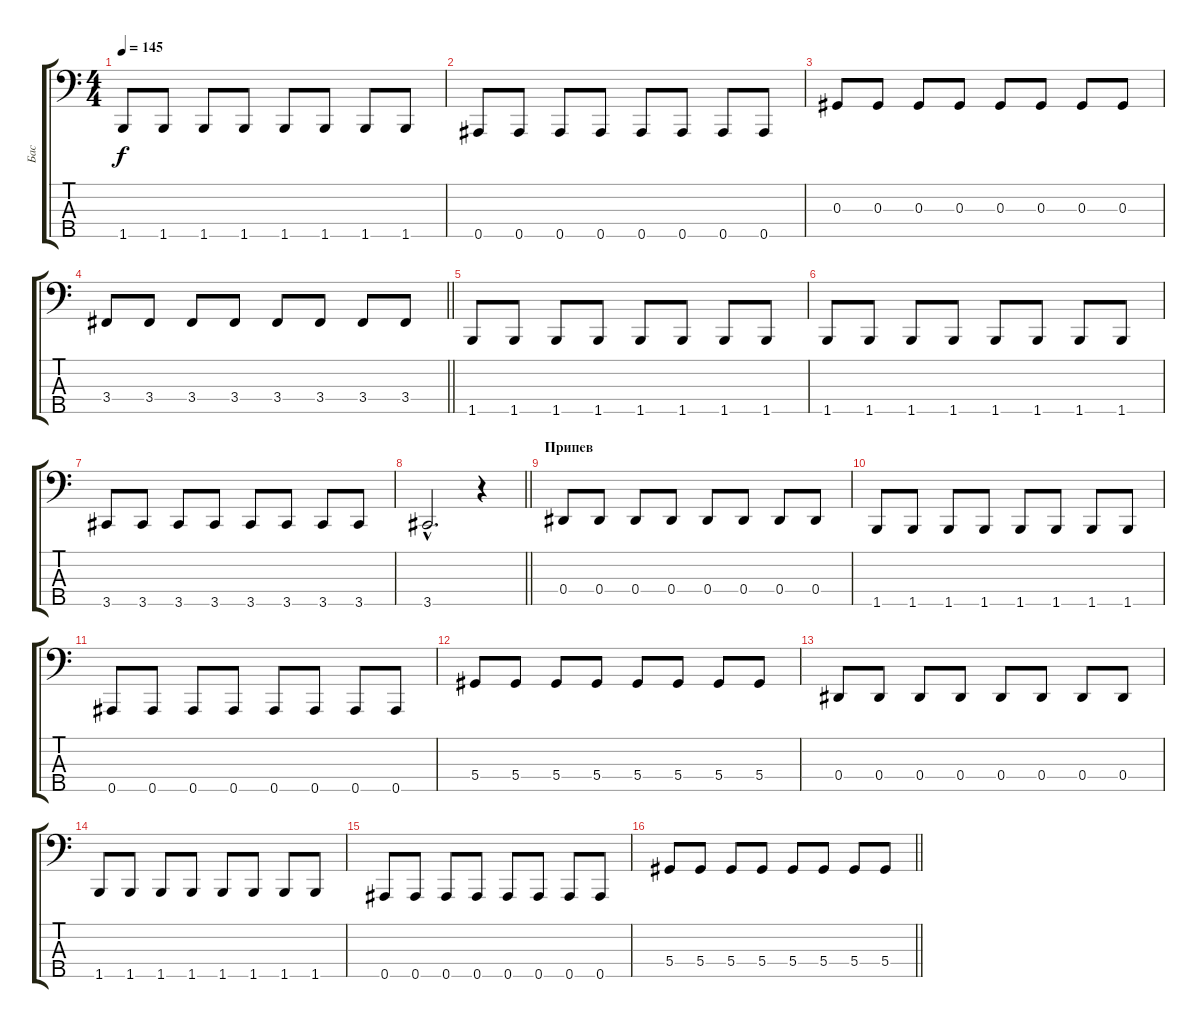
\track ("Бас" "Бас") {instrument electricbasspick}
\staff {score tabs}
\tuning (Gb2 Db2 Ab1 Eb1 Bb0) {hide}
\ts (4 4)
\tempo 145
\clef f4
\ks c
1.5.8{dy f} 1.5.8 1.5.8 1.5.8 1.5.8 1.5.8 1.5.8 1.5.8 |
0.5.8 0.5.8 0.5.8 0.5.8 0.5.8 0.5.8 0.5.8 0.5.8 |
0.3.8 0.3.8 0.3.8 0.3.8 0.3.8 0.3.8 0.3.8 0.3.8 |
\barLineRight lightlight
3.4.8 3.4.8 3.4.8 3.4.8 3.4.8 3.4.8 3.4.8 3.4.8 |
\section ("" "")
1.5.8 1.5.8 1.5.8 1.5.8 1.5.8 1.5.8 1.5.8 1.5.8 |
1.5.8 1.5.8 1.5.8 1.5.8 1.5.8 1.5.8 1.5.8 1.5.8 |
3.5.8 3.5.8 3.5.8 3.5.8 3.5.8 3.5.8 3.5.8 3.5.8 |
\barLineRight lightlight
3.5{hac}.2{d} r.4 |
\section ("" "Припев")
0.4.8 0.4.8 0.4.8 0.4.8 0.4.8 0.4.8 0.4.8 0.4.8 |
1.5.8 1.5.8 1.5.8 1.5.8 1.5.8 1.5.8 1.5.8 1.5.8 |
0.5.8 0.5.8 0.5.8 0.5.8 0.5.8 0.5.8 0.5.8 0.5.8 |
5.4.8 5.4.8 5.4.8 5.4.8 5.4.8 5.4.8 5.4.8 5.4.8 |
0.4.8 0.4.8 0.4.8 0.4.8 0.4.8 0.4.8 0.4.8 0.4.8 |
1.5.8 1.5.8 1.5.8 1.5.8 1.5.8 1.5.8 1.5.8 1.5.8 |
0.5.8 0.5.8 0.5.8 0.5.8 0.5.8 0.5.8 0.5.8 0.5.8 |
\barLineRight lightlight
5.4.8 5.4.8 5.4.8 5.4.8 5.4.8 5.4.8 5.4.8 5.4.8
